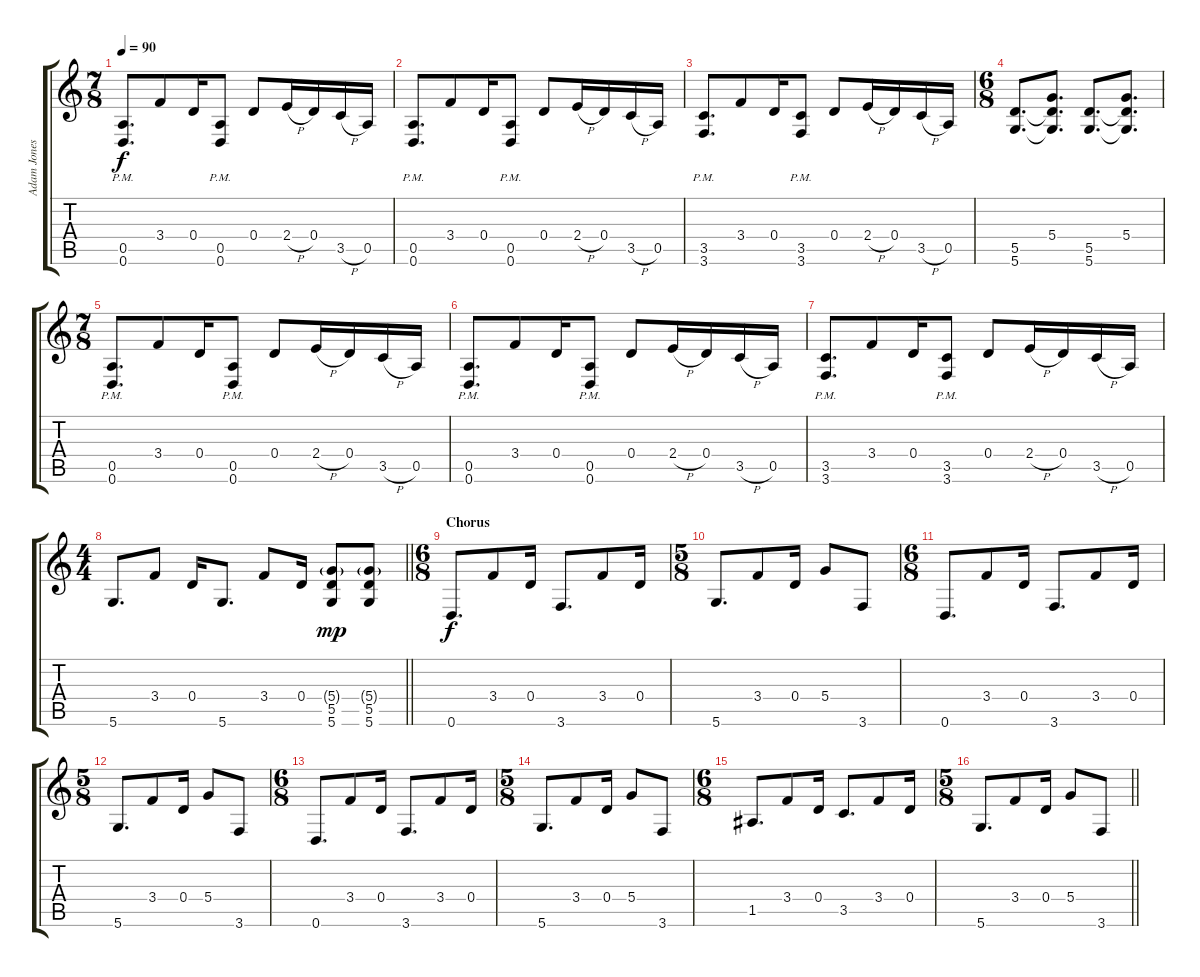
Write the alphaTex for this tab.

\track ("Adam Jones" "Adam Jones") {instrument distortionguitar}
\staff {score tabs}
\tuning (E4 B3 G3 D3 A2 D2) {hide}
\ts (7 8)
\tempo 90
\clef g2
\ks c
(0.5{pm} 0.6{pm}).8{d dy f} 3.4.8 0.4.16 (0.5{pm} 0.6{pm}).8 0.4.8 2.4{h}.16 0.4.16 3.5{h}.16 0.5.16 |
(0.5{pm} 0.6{pm}).8{d} 3.4.8 0.4.16 (0.5{pm} 0.6{pm}).8 0.4.8 2.4{h}.16 0.4.16 3.5{h}.16 0.5.16 |
(3.5{pm} 3.6{pm}).8{d} 3.4.8 0.4.16 (3.5{pm} 3.6{pm}).8 0.4.8 2.4{h}.16 0.4.16 3.5{h}.16 0.5.16 |
\ts (6 8)
(5.5 5.6).8{d} (5.4 5.5{t} 5.6{t}).8{d} (5.5 5.6).8{d} (5.4 5.5{t} 5.6{t}).8{d} |
\ts (7 8)
(0.5{pm} 0.6{pm}).8{d} 3.4.8 0.4.16 (0.5{pm} 0.6{pm}).8 0.4.8 2.4{h}.16 0.4.16 3.5{h}.16 0.5.16 |
(0.5{pm} 0.6{pm}).8{d} 3.4.8 0.4.16 (0.5{pm} 0.6{pm}).8 0.4.8 2.4{h}.16 0.4.16 3.5{h}.16 0.5.16 |
(3.5{pm} 3.6{pm}).8{d} 3.4.8 0.4.16 (3.5{pm} 3.6{pm}).8 0.4.8 2.4{h}.16 0.4.16 3.5{h}.16 0.5.16 |
\ts (4 4)
\barLineRight lightlight
5.6.8{d} 3.4.8 0.4.16 5.6.8{d} 3.4.8 0.4.16 (5.4{g} 5.5 5.6).8{dy mp} (5.4{g} 5.5 5.6).8 |
\ts (6 8)
\section ("" "Chorus")
0.6.8{d dy f} 3.4.8 0.4.16 3.6.8{d} 3.4.8 0.4.16 |
\ts (5 8)
5.6.8{d} 3.4.8 0.4.16 5.4.8 3.6.8 |
\ts (6 8)
0.6.8{d} 3.4.8 0.4.16 3.6.8{d} 3.4.8 0.4.16 |
\ts (5 8)
5.6.8{d} 3.4.8 0.4.16 5.4.8 3.6.8 |
\ts (6 8)
0.6.8{d} 3.4.8 0.4.16 3.6.8{d} 3.4.8 0.4.16 |
\ts (5 8)
5.6.8{d} 3.4.8 0.4.16 5.4.8 3.6.8 |
\ts (6 8)
1.5.8{d} 3.4.8 0.4.16 3.5.8{d} 3.4.8 0.4.16 |
\ts (5 8)
\barLineRight lightlight
5.6.8{d} 3.4.8 0.4.16 5.4.8 3.6.8
